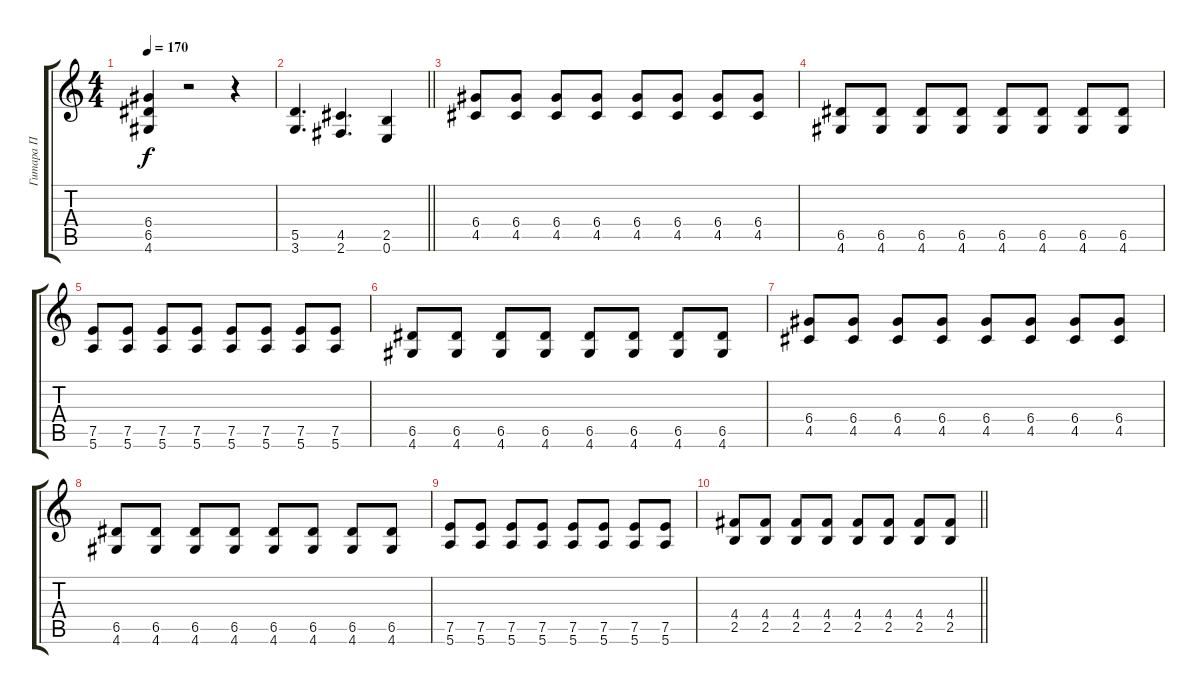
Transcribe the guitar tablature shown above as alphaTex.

\track ("Гитара П" "Гитара П") {instrument overdrivenguitar}
\staff {score tabs}
\tuning (E4 B3 G3 D3 A2 E2) {hide}
\ts (4 4)
\tempo 170
\clef g2
\ks c
(6.4 6.5 4.6).4{dy f} r.2 r.4 |
\barLineRight lightlight
(5.5 3.6).4{d} (4.5 2.6).4{d} (2.5 0.6).4 |
(6.4 4.5).8 (6.4 4.5).8 (6.4 4.5).8 (6.4 4.5).8 (6.4 4.5).8 (6.4 4.5).8 (6.4 4.5).8 (6.4 4.5).8 |
(6.5 4.6).8 (6.5 4.6).8 (6.5 4.6).8 (6.5 4.6).8 (6.5 4.6).8 (6.5 4.6).8 (6.5 4.6).8 (6.5 4.6).8 |
(7.5 5.6).8 (7.5 5.6).8 (7.5 5.6).8 (7.5 5.6).8 (7.5 5.6).8 (7.5 5.6).8 (7.5 5.6).8 (7.5 5.6).8 |
(6.5 4.6).8 (6.5 4.6).8 (6.5 4.6).8 (6.5 4.6).8 (6.5 4.6).8 (6.5 4.6).8 (6.5 4.6).8 (6.5 4.6).8 |
(6.4 4.5).8 (6.4 4.5).8 (6.4 4.5).8 (6.4 4.5).8 (6.4 4.5).8 (6.4 4.5).8 (6.4 4.5).8 (6.4 4.5).8 |
(6.5 4.6).8 (6.5 4.6).8 (6.5 4.6).8 (6.5 4.6).8 (6.5 4.6).8 (6.5 4.6).8 (6.5 4.6).8 (6.5 4.6).8 |
(7.5 5.6).8 (7.5 5.6).8 (7.5 5.6).8 (7.5 5.6).8 (7.5 5.6).8 (7.5 5.6).8 (7.5 5.6).8 (7.5 5.6).8 |
\barLineRight lightlight
(4.4 2.5).8 (4.4 2.5).8 (4.4 2.5).8 (4.4 2.5).8 (4.4 2.5).8 (4.4 2.5).8 (4.4 2.5).8 (4.4 2.5).8
